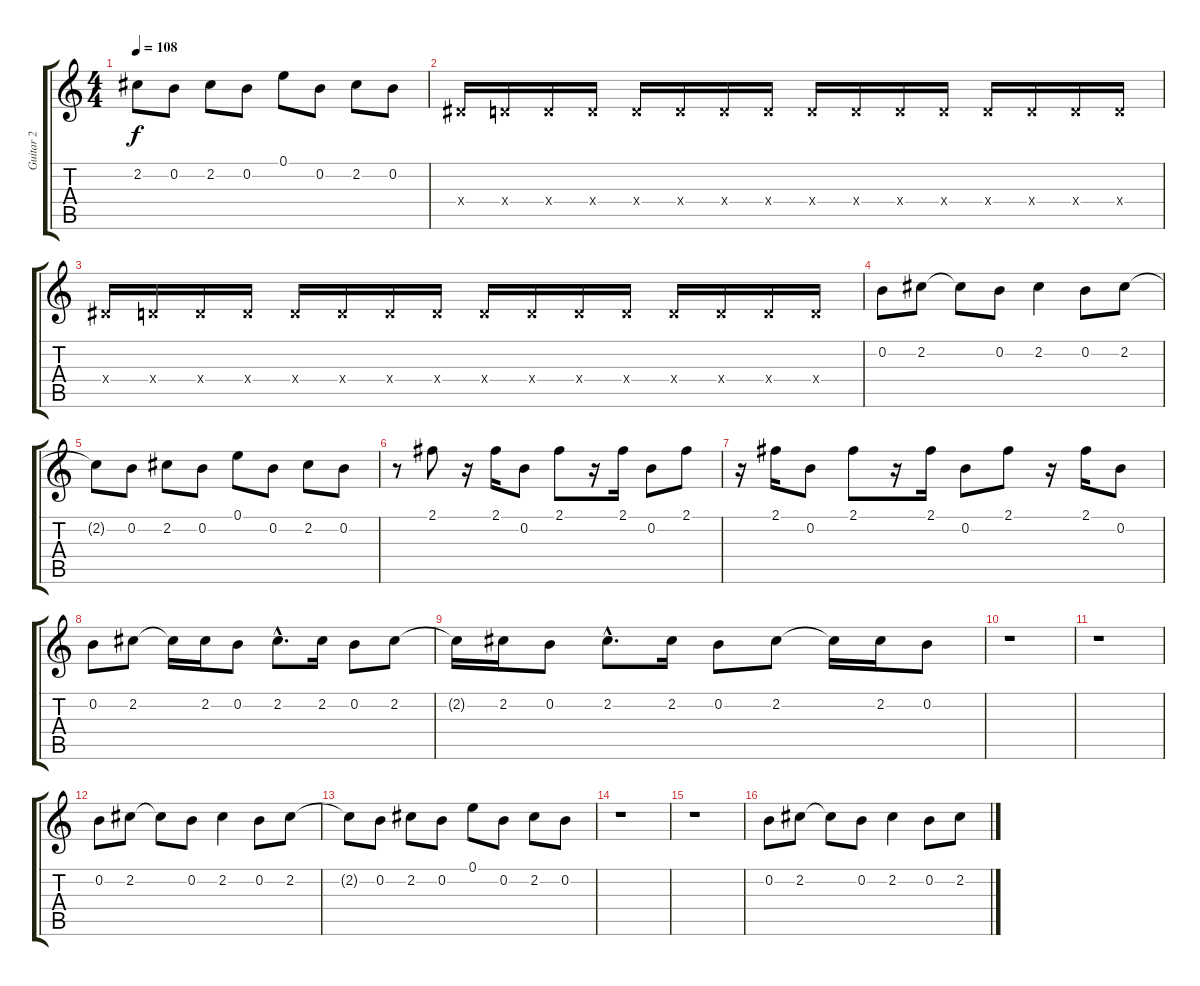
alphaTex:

\track ("Guitar 2" "Guitar 2") {instrument distortionguitar}
\staff {score tabs}
\tuning (E4 B3 G3 D3 A2 E2) {hide}
\ts (4 4)
\tempo 108
\clef g2
\ks c
2.2{t}.8{dy f} 0.2.8 2.2.8 0.2.8 0.1.8 0.2.8 2.2.8 0.2.8 |
1.4{x}.16 0.4{x}.16 0.4{x}.16 0.4{x}.16 0.4{x}.16 0.4{x}.16 0.4{x}.16 0.4{x}.16 0.4{x}.16 0.4{x}.16 0.4{x}.16 0.4{x}.16 0.4{x}.16 0.4{x}.16 0.4{x}.16 0.4{x}.16 |
1.4{x}.16 0.4{x}.16 0.4{x}.16 0.4{x}.16 0.4{x}.16 0.4{x}.16 0.4{x}.16 0.4{x}.16 0.4{x}.16 0.4{x}.16 0.4{x}.16 0.4{x}.16 0.4{x}.16 0.4{x}.16 0.4{x}.16 0.4{x}.16 |
0.2.8 2.2.8 2.2{t}.8 0.2.8 2.2.4 0.2.8 2.2.8 |
2.2{t}.8 0.2.8 2.2.8 0.2.8 0.1.8 0.2.8 2.2.8 0.2.8 |
r.8 2.1.8 r.16 2.1.16 0.2.8 2.1.8 r.16 2.1.16 0.2.8 2.1.8 |
r.16 2.1.16 0.2.8 2.1.8 r.16 2.1.16 0.2.8 2.1.8 r.16 2.1.16 0.2.8 |
0.2.8 2.2.8 2.2{t}.16 2.2.16 0.2.8 2.2{hac}.8{d} 2.2.16 0.2.8 2.2.8 |
2.2{t}.16 2.2.16 0.2.8 2.2{hac}.8{d} 2.2.16 0.2.8 2.2.8 2.2{t}.16 2.2.16 0.2.8 |
r.1 |
r.1 |
0.2.8 2.2.8 2.2{t}.8 0.2.8 2.2.4 0.2.8 2.2.8 |
2.2{t}.8 0.2.8 2.2.8 0.2.8 0.1.8 0.2.8 2.2.8 0.2.8 |
r.1 |
r.1 |
0.2.8 2.2.8 2.2{t}.8 0.2.8 2.2.4 0.2.8 2.2.8
